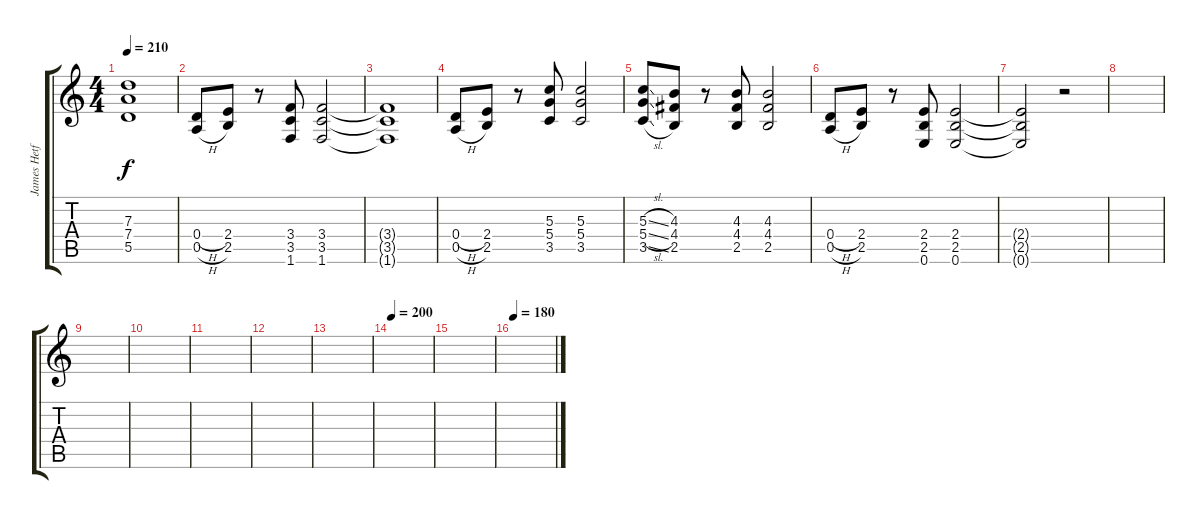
\track ("James Hetfield" "James Hetf") {instrument electricguitarclean}
\staff {score tabs}
\tuning (E4 B3 G3 D3 A2 E2) {hide}
\ts (4 4)
\tempo 210
\clef g2
\ks c
(7.3{t} 7.4{t} 5.5{t}).1{dy f} |
(0.4{h} 0.5{h}).8 (2.4 2.5).8 r.8 (3.4 3.5 1.6).8 (3.4 3.5 1.6).2 |
(3.4{t} 3.5{t} 1.6{t}).1 |
(0.4{h} 0.5{h}).8 (2.4 2.5).8 r.8 (5.3 5.4 3.5).8 (5.3 5.4 3.5).2 |
(5.3{sl} 5.4{sl} 3.5{sl}).8 (4.3 4.4 2.5).8 r.8 (4.3 4.4 2.5).8 (4.3 4.4 2.5).2 |
(0.4{h} 0.5{h}).8 (2.4 2.5).8 r.8 (2.4 2.5 0.6).8 (2.4 2.5 0.6).2 |
(2.4{t} 2.5{t} 0.6{t}).2 r.2 |
|
|
|
|
|
|
\tempo 200
|
|
\tempo 180
